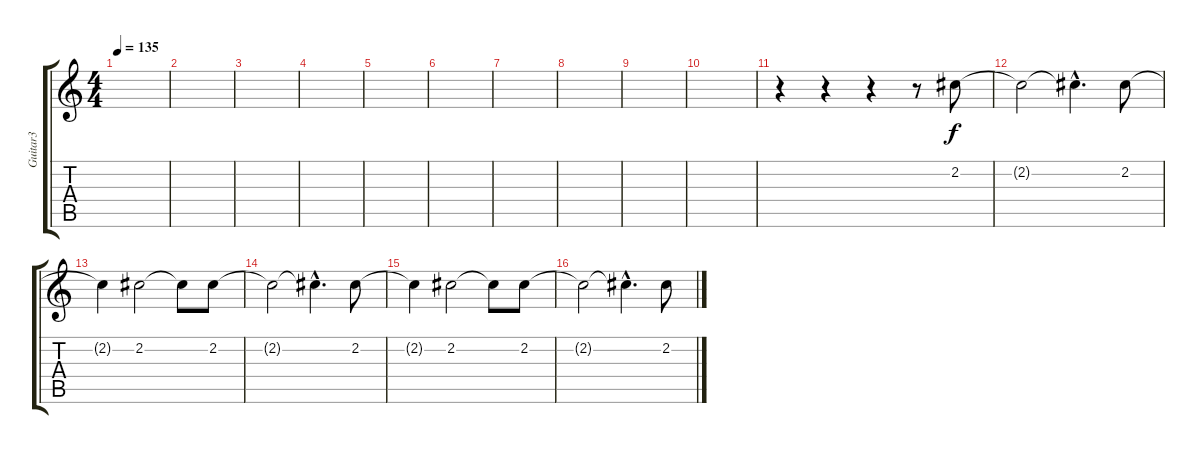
\track ("Guitar3" "Guitar3") {instrument electricguitarjazz}
\staff {score tabs}
\tuning (E4 B3 G3 D3 A2 E2) {hide}
\ts (4 4)
\tempo 135
\clef g2
\ks c
|
|
|
|
|
|
|
|
|
|
r.4 r.4 r.4 r.8 2.2.8 |
2.2{t}.2 2.2{hac t}.4{d} 2.2.8 |
2.2{t}.4 2.2.2 2.2{t}.8 2.2.8 |
2.2{t}.2 2.2{hac t}.4{d} 2.2.8 |
2.2{t}.4 2.2.2 2.2{t}.8 2.2.8 |
2.2{t}.2 2.2{hac t}.4{d} 2.2.8
